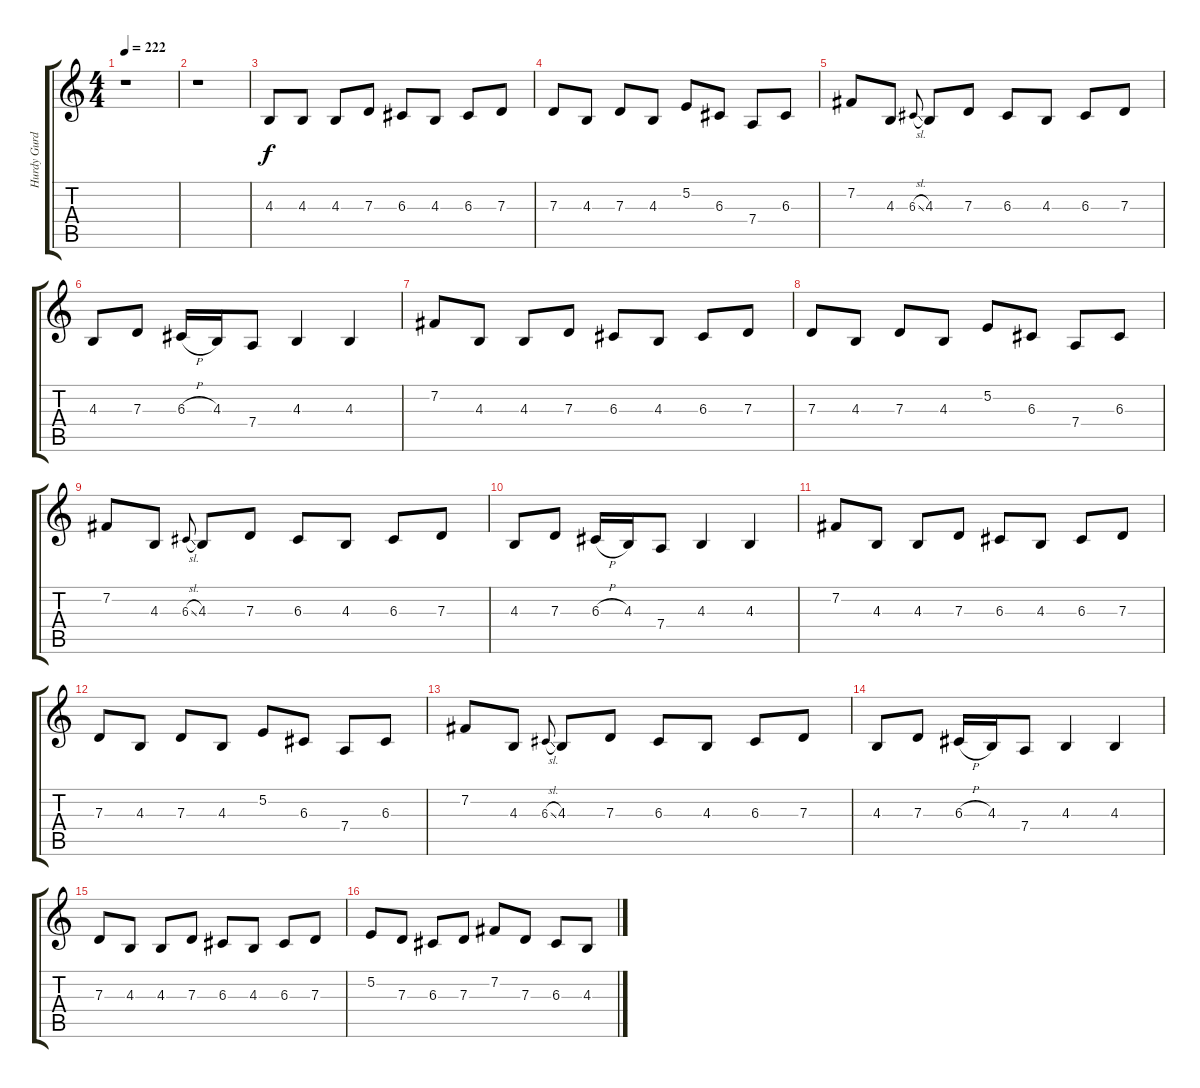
\track ("Hurdy Gurdy" "Hurdy Gurd") {instrument cello}
\staff {score tabs}
\tuning (E4 B3 G3 D3 A2 E2) {hide}
\ts (4 4)
\tempo 222
\clef g2
\ks c
r.1{dy f} |
r.1 |
4.3.8{balance 11} 4.3.8 4.3.8 7.3.8 6.3.8 4.3.8 6.3.8 7.3.8 |
7.3.8 4.3.8 7.3.8 4.3.8 5.2.8 6.3.8 7.4.8 6.3.8 |
7.2.8 4.3.8 6.3{sl}.8{gr onbeat} 4.3.8 7.3.8 6.3.8 4.3.8 6.3.8 7.3.8 |
4.3.8 7.3.8 6.3{h}.16 4.3.16 7.4.8 4.3.4 4.3.4 |
7.2.8 4.3.8 4.3.8 7.3.8 6.3.8 4.3.8 6.3.8 7.3.8 |
7.3.8 4.3.8 7.3.8 4.3.8 5.2.8 6.3.8 7.4.8 6.3.8 |
7.2.8 4.3.8 6.3{sl}.8{gr onbeat} 4.3.8 7.3.8 6.3.8 4.3.8 6.3.8 7.3.8 |
4.3.8 7.3.8 6.3{h}.16 4.3.16 7.4.8 4.3.4 4.3.4 |
7.2.8 4.3.8 4.3.8 7.3.8 6.3.8 4.3.8 6.3.8 7.3.8 |
7.3.8 4.3.8 7.3.8 4.3.8 5.2.8 6.3.8 7.4.8 6.3.8 |
7.2.8 4.3.8 6.3{sl}.8{gr onbeat} 4.3.8 7.3.8 6.3.8 4.3.8 6.3.8 7.3.8 |
4.3.8 7.3.8 6.3{h}.16 4.3.16 7.4.8 4.3.4 4.3.4 |
7.3.8 4.3.8 4.3.8 7.3.8 6.3.8 4.3.8 6.3.8 7.3.8 |
5.2.8 7.3.8 6.3.8 7.3.8 7.2.8 7.3.8 6.3.8 4.3.8
